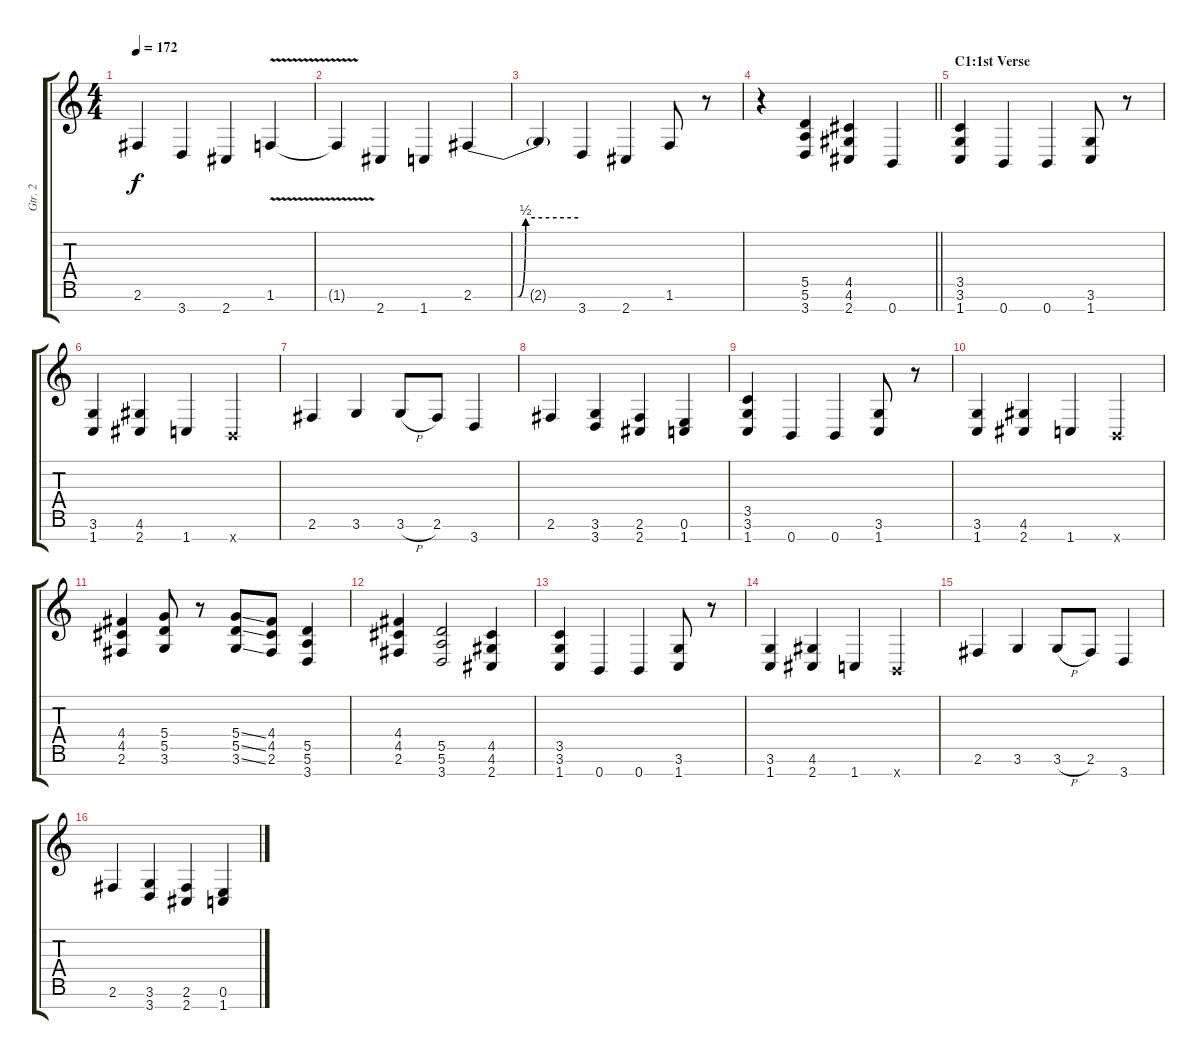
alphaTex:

\track ("Gtr. 2" "Gtr. 2") {instrument distortionguitar}
\staff {score tabs}
\tuning (E4 B3 G3 D3 A2 E2 B1) {hide}
\ts (4 4)
\tempo 172
\clef g2
\ks c
2.6{t}.4{dy f} 3.7.4 2.7.4 1.6{v}.4 |
1.6{t}.4 2.7.4 1.7.4 2.6{be (custom 0 0 25 0 30 2 60 2)}.4 |
2.6{t}.4 3.7.4 2.7.4 1.6.8 r.8 |
\barLineRight lightlight
r.4 (5.5 5.6 3.7).4 (4.5 4.6 2.7).4 0.7.4 |
\section ("" "C1:1st Verse")
(3.5 3.6 1.7).4 0.7.4 0.7.4 (3.6 1.7).8 r.8 |
(3.6 1.7).4 (4.6 2.7).4 1.7.4 0.7{x}.4 |
2.6.4 3.6.4 3.6{h}.8 2.6.8 3.7.4 |
2.6.4 (3.6 3.7).4 (2.6 2.7).4 (0.6 1.7).4 |
(3.5 3.6 1.7).4 0.7.4 0.7.4 (3.6 1.7).8 r.8 |
(3.6 1.7).4 (4.6 2.7).4 1.7.4 0.7{x}.4 |
(4.4 4.5 2.6).4 (5.4 5.5 3.6).8 r.8 (5.4{ss} 5.5{ss} 3.6{ss}).8 (4.4 4.5 2.6).8 (5.5 5.6 3.7).4 |
(4.4 4.5 2.6).4 (5.5 5.6 3.7).2 (4.5 4.6 2.7).4 |
(3.5 3.6 1.7).4 0.7.4 0.7.4 (3.6 1.7).8 r.8 |
(3.6 1.7).4 (4.6 2.7).4 1.7.4 0.7{x}.4 |
2.6.4 3.6.4 3.6{h}.8 2.6.8 3.7.4 |
2.6.4 (3.6 3.7).4 (2.6 2.7).4 (0.6 1.7).4
